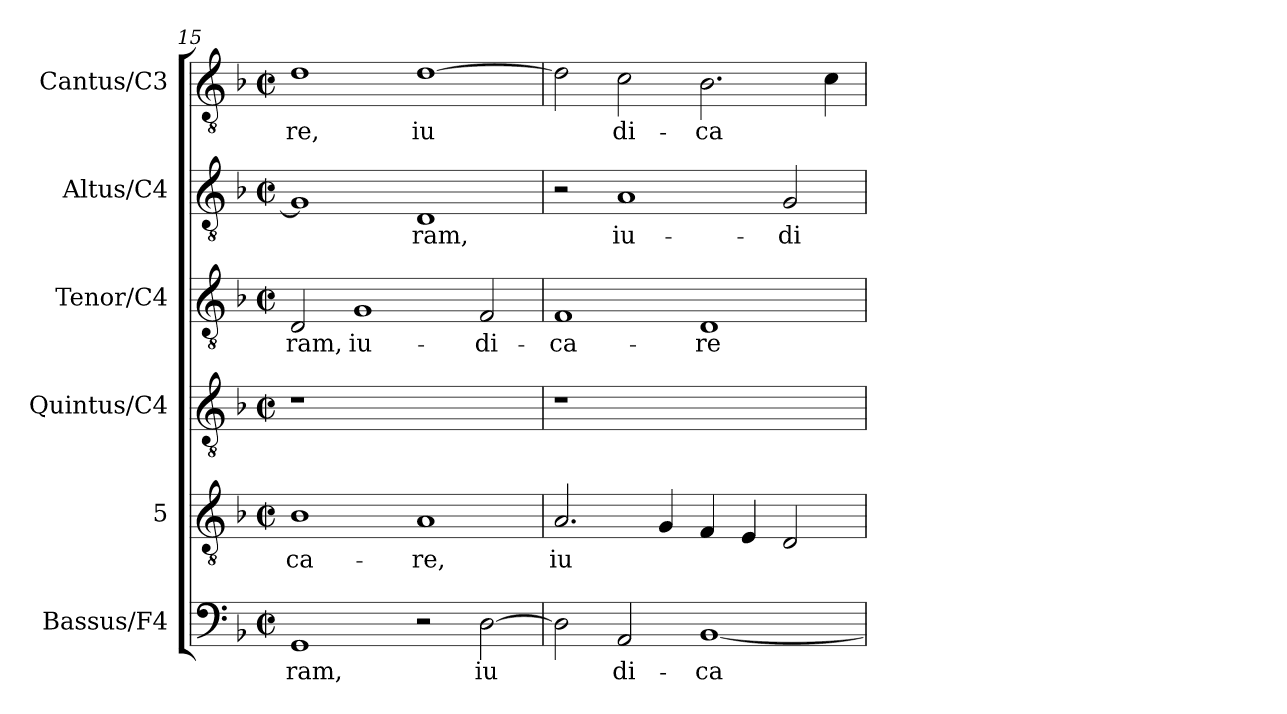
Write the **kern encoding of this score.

**kern	**text	**kern	**text	**kern	**kern	**text	**kern	**text	**kern	**text
*part6	*part6	*part5	*part5	*part4	*part3	*part3	*part2	*part2	*part1	*part1
*staff6	*staff6	*staff5	*staff5	*staff4	*staff3	*staff3	*staff2	*staff2	*staff1	*staff1
*I"Bassus/F4	*	*I"5	*	*I"Quintus/C4	*I"Tenor/C4	*	*I"Altus/C4	*	*I"Cantus/C3	*
*I'B	*	*	*	*	*I'T	*	*I'A	*	*I'C	*
*clefF4	*	*clefGv2	*	*clefGv2	*clefGv2	*	*clefGv2	*	*clefGv2	*
*k[b-]	*	*k[b-]	*	*k[b-]	*k[b-]	*	*k[b-]	*	*k[b-]	*
*F:	*	*F:	*	*F:	*F:	*	*F:	*	*F:	*
*M2/2	*	*M2/2	*	*M2/2	*M2/2	*	*M2/2	*	*M2/2	*
*met(c|)	*	*met(c|)	*	*met(c|)	*met(c|)	*	*met(c|)	*	*met(c|)	*
=15	=15	=15	=15	=15	=15	=15	=15	=15	=15	=15
!	!LO:LY:b:cj	!	!LO:LY:b:cj	!	!	!LO:LY:b:cj	!	!LO:LY:b:cj	!	!LO:LY:b:cj
1GG	-ram,	1B-	-ca-	1r	2D/	-ram,	1G]	--	1d	-re,
!	!	!	!	!	!	!LO:LY:b:cj	!	!	!	!
.	.	.	.	.	1G	iu-	.	.	.	.
!	!	!	!LO:LY:b:cj	!	!	!	!	!LO:LY:b:cj	!	!LO:LY:b:cj
2r	.	1A	-re,	1ryy	.	.	1D	-ram,	[>1d	iu-
!	!LO:LY:b:cj	!	!	!	!	!LO:LY:b:cj	!	!	!	!
[>2D\	iu-	.	.	.	2F/	-di-	.	.	.	.
=16	=16	=16	=16	=16	=16	=16	=16	=16	=16	=16
!	!LO:LY:b:cj	!	!LO:LY:b:cj	!	!	!LO:LY:b:cj	!	!	!	!LO:LY:b:cj
2D\]	--	2.A/	iu-	1r	1F	-ca-	2r	.	2d\]	--
!	!LO:LY:b:cj	!	!	!	!	!	!	!LO:LY:b:cj	!	!LO:LY:b:cj
2AA/	-di-	.	.	.	.	.	1A	iu-	2c\	-di-
!	!	!	!LO:LY:b:cj	!	!	!	!	!	!	!
.	.	4G/	--	.	.	.	.	.	.	.
!	!LO:LY:b:cj	!	!LO:LY:b:cj	!	!	!LO:LY:b:cj	!	!	!	!LO:LY:b:cj
[<1BB-	-ca-	4F/	--	1ryy	1D	-re	.	.	2.B-\	-ca-
!	!	!	!LO:LY:b:cj	!	!	!	!	!	!	!
.	.	4E/	--	.	.	.	.	.	.	.
!	!	!	!LO:LY:b:cj	!	!	!	!	!LO:LY:b:cj	!	!
.	.	2D/	--	.	.	.	2G/	-di-	.	.
!	!	!	!	!	!	!	!	!	!	!LO:LY:b:cj
.	.	.	.	.	.	.	.	.	4c\	--
=	=	=	=	=	=	=	=	=	=	=
*-	*-	*-	*-	*-	*-	*-	*-	*-	*-	*-
